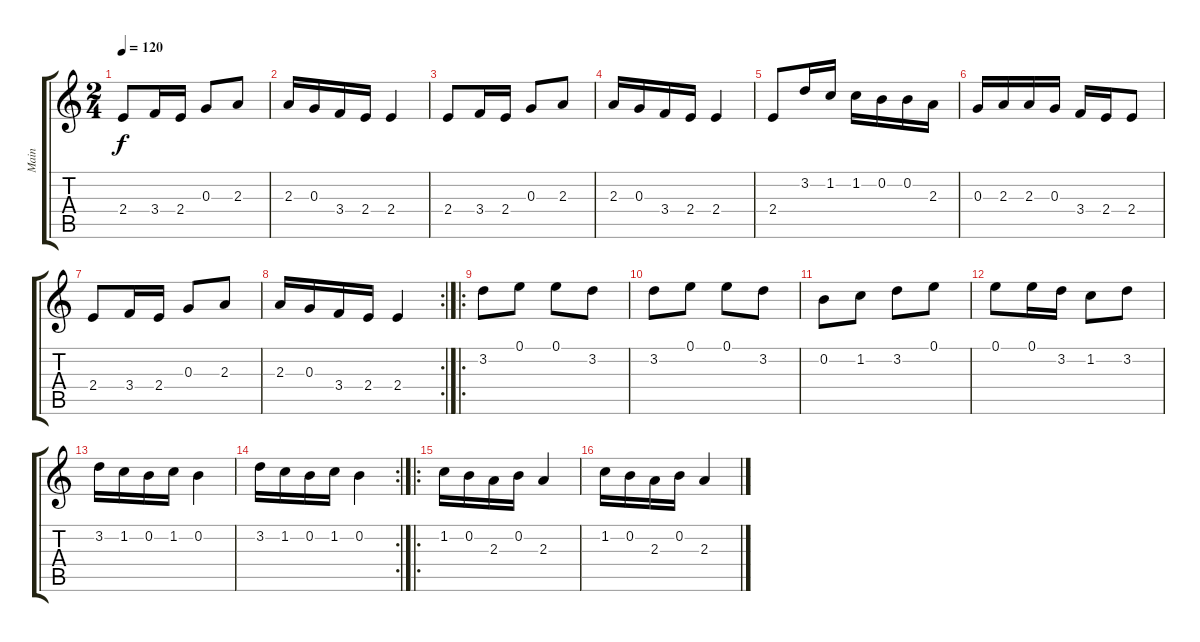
\track ("Main" "Main") {instrument acousticguitarnylon}
\staff {score tabs}
\tuning (E4 B3 G3 D3 A2 E2) {hide}
\ts (2 4)
\tempo 120
\clef g2
\ks c
2.4.8{dy f instrument acousticguitarnylon} 3.4.16 2.4.16 0.3.8 2.3.8 |
2.3.16 0.3.16 3.4.16 2.4.16 2.4.4 |
2.4.8 3.4.16 2.4.16 0.3.8 2.3.8 |
2.3.16 0.3.16 3.4.16 2.4.16 2.4.4 |
2.4.8 3.2.16 1.2.16 1.2.16 0.2.16 0.2.16 2.3.16 |
0.3.16 2.3.16 2.3.16 0.3.16 3.4.16 2.4.16 2.4.8 |
2.4.8 3.4.16 2.4.16 0.3.8 2.3.8 |
\rc 2
2.3.16 0.3.16 3.4.16 2.4.16 2.4.4 |
\ro
3.2.8 0.1.8 0.1.8 3.2.8 |
3.2.8 0.1.8 0.1.8 3.2.8 |
0.2.8 1.2.8 3.2.8 0.1.8 |
0.1.8 0.1.16 3.2.16 1.2.8 3.2.8 |
3.2.16 1.2.16 0.2.16 1.2.16 0.2.4 |
\rc 2
3.2.16 1.2.16 0.2.16 1.2.16 0.2.4 |
\ro
1.2.16 0.2.16 2.3.16 0.2.16 2.3.4 |
1.2.16 0.2.16 2.3.16 0.2.16 2.3.4
